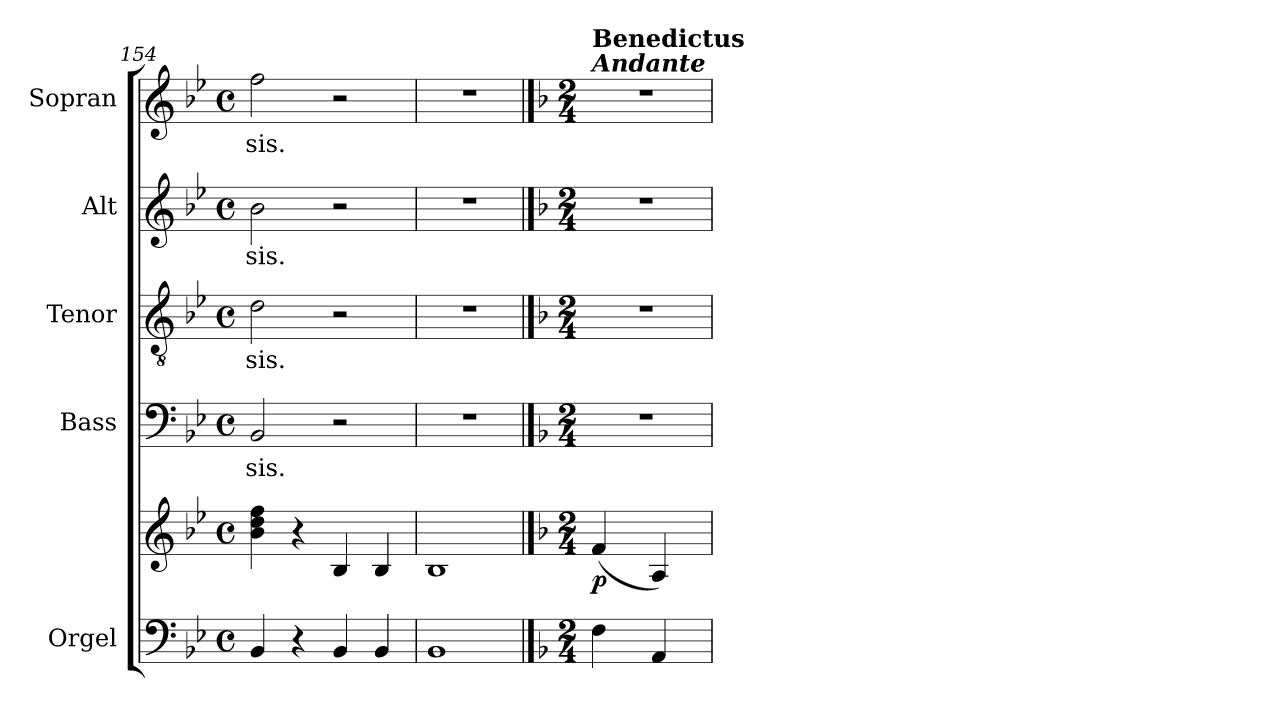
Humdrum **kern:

**kern	**kern	**dynam	**kern	**text	**kern	**text	**kern	**text	**kern	**text
*part5	*part5	*part5	*part4	*part4	*part3	*part3	*part2	*part2	*part1	*part1
*staff6	*staff5	*staff5/6	*staff4	*staff4	*staff3	*staff3	*staff2	*staff2	*staff1	*staff1
*I"Orgel	*	*	*I"Bass	*	*I"Tenor	*	*I"Alt	*	*I"Sopran	*
*I'Org.	*	*	*I'B.	*	*I'T.	*	*I'A.	*	*I'S.	*
*clefF4	*clefG2	*	*clefF4	*	*clefGv2	*	*clefG2	*	*clefG2	*
*k[b-e-]	*k[b-e-]	*	*k[b-e-]	*	*k[b-e-]	*	*k[b-e-]	*	*k[b-e-]	*
*B-:	*B-:	*	*B-:	*	*B-:	*	*B-:	*	*B-:	*
*M4/4	*M4/4	*	*M4/4	*	*M4/4	*	*M4/4	*	*M4/4	*
*met(c)	*met(c)	*	*met(c)	*	*met(c)	*	*met(c)	*	*met(c)	*
=154	=154	=154	=154	=154	=154	=154	=154	=154	=154	=154
!	!	!	!	!LO:LY:b	!	!LO:LY:b	!	!LO:LY:b	!	!LO:LY:b
4BB-/	4b-\ 4dd\ 4ff\	.	2BB-/	-sis.	2d\	-sis.	2b-\	-sis.	2ff\	-sis.
4r	4r	.	.	.	.	.	.	.	.	.
4BB-/	4B-/	.	2r	.	2r	.	2r	.	2r	.
4BB-/	4B-/	.	.	.	.	.	.	.	.	.
=155	=155	=155	=155	=155	=155	=155	=155	=155	=155	=155
1BB-	1B-	.	1r	.	1r	.	1r	.	1r	.
!!LO:PB:g=z
==156	==156	==156	==156	==156	==156	==156	==156	==156	==156	==156
*k[b-]	*k[b-]	*	*k[b-]	*	*k[b-]	*	*k[b-]	*	*k[b-]	*
*F:	*F:	*	*F:	*	*F:	*	*F:	*	*F:	*
*M2/4	*M2/4	*	*M2/4	*	*M2/4	*	*M2/4	*	*M2/4	*
!	!	!	!	!	!	!	!	!	!LO:TX:a:Bi:t=Andante	!
!	!	!	!	!	!	!	!	!	!LO:TX:a:B:t=Benedictus	!
!	!	!LO:DY:b	!	!	!	!	!	!	!	!
4F\	(<4f/	p	2r	.	2r	.	2r	.	2r	.
4AA/	4A/)	.	.	.	.	.	.	.	.	.
=	=	=	=	=	=	=	=	=	=	=
*-	*-	*-	*-	*-	*-	*-	*-	*-	*-	*-
